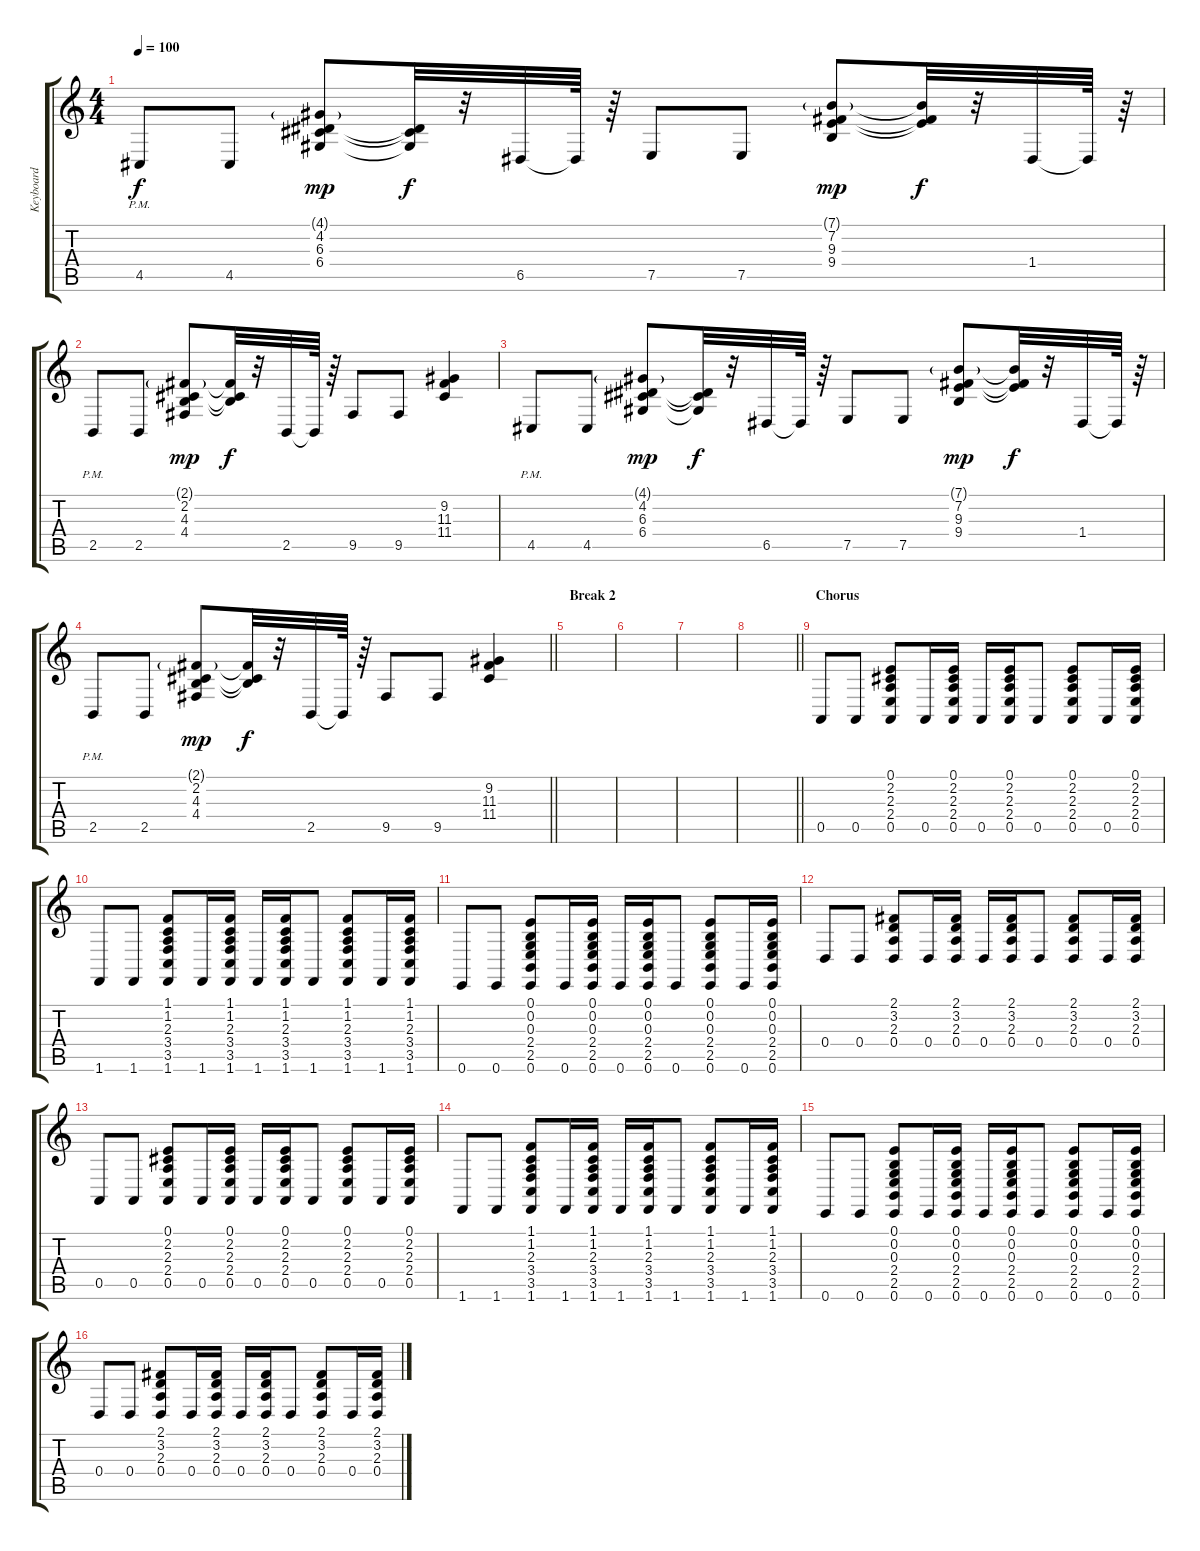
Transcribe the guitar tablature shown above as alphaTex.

\track ("Keyboard" "Keyboard") {instrument brightacousticpiano}
\staff {score tabs}
\tuning (E4 B3 G3 D3 A2 E2) {hide}
\ts (4 4)
\tempo 100
\clef g2
\ks c
4.5{pm}.8{dy f} 4.5.8 (4.1{g} 4.2 6.3 6.4).8{dy mp} (4.2{t} 6.3{t} 6.4{t}).32{dy f} r.32 6.5.32 6.5{t}.64 r.64 7.5.8 7.5.8 (7.1{g} 7.2 9.3 9.4).8{dy mp} (7.1{t} 7.2{t} 9.3{t}).32{dy f} r.32 1.4.32 1.4{t}.64 r.64 |
2.5{pm}.8 2.5.8 (2.1{g} 2.2 4.3 4.4).8{dy mp} (2.1{t} 2.2{t} 4.3{t}).32{dy f} r.32 2.5.32 2.5{t}.64 r.64 9.5.8 9.5.8 (9.2 11.3 11.4).4 |
4.5{pm}.8 4.5.8 (4.1{g} 4.2 6.3 6.4).8{dy mp} (4.2{t} 6.3{t} 6.4{t}).32{dy f} r.32 6.5.32 6.5{t}.64 r.64 7.5.8 7.5.8 (7.1{g} 7.2 9.3 9.4).8{dy mp} (7.1{t} 7.2{t} 9.3{t}).32{dy f} r.32 1.4.32 1.4{t}.64 r.64 |
\barLineRight lightlight
2.5{pm}.8 2.5.8 (2.1{g} 2.2 4.3 4.4).8{dy mp} (2.1{t} 2.2{t} 4.3{t}).32{dy f} r.32 2.5.32 2.5{t}.64 r.64 9.5.8 9.5.8 (9.2 11.3 11.4).4 |
\section ("" "Break 2")
|
|
|
\barLineRight lightlight
|
\section ("" "Chorus")
0.5.8{volume 12} 0.5.8 (0.1 2.2 2.3 2.4 0.5).8 0.5.16 (0.1 2.2 2.3 2.4 0.5).16 0.5.16 (0.1 2.2 2.3 2.4 0.5).16 0.5.8 (0.1 2.2 2.3 2.4 0.5).8 0.5.16 (0.1 2.2 2.3 2.4 0.5).16 |
1.6.8 1.6.8 (1.1 1.2 2.3 3.4 3.5 1.6).8 1.6.16 (1.1 1.2 2.3 3.4 3.5 1.6).16 1.6.16 (1.1 1.2 2.3 3.4 3.5 1.6).16 1.6.8 (1.1 1.2 2.3 3.4 3.5 1.6).8 1.6.16 (1.1 1.2 2.3 3.4 3.5 1.6).16 |
0.6.8 0.6.8 (0.1 0.2 0.3 2.4 2.5 0.6).8 0.6.16 (0.1 0.2 0.3 2.4 2.5 0.6).16 0.6.16 (0.1 0.2 0.3 2.4 2.5 0.6).16 0.6.8 (0.1 0.2 0.3 2.4 2.5 0.6).8 0.6.16 (0.1 0.2 0.3 2.4 2.5 0.6).16 |
0.4.8 0.4.8 (2.1 3.2 2.3 0.4).8 0.4.16 (2.1 3.2 2.3 0.4).16 0.4.16 (2.1 3.2 2.3 0.4).16 0.4.8 (2.1 3.2 2.3 0.4).8 0.4.16 (2.1 3.2 2.3 0.4).16 |
0.5.8 0.5.8 (0.1 2.2 2.3 2.4 0.5).8 0.5.16 (0.1 2.2 2.3 2.4 0.5).16 0.5.16 (0.1 2.2 2.3 2.4 0.5).16 0.5.8 (0.1 2.2 2.3 2.4 0.5).8 0.5.16 (0.1 2.2 2.3 2.4 0.5).16 |
1.6.8 1.6.8 (1.1 1.2 2.3 3.4 3.5 1.6).8 1.6.16 (1.1 1.2 2.3 3.4 3.5 1.6).16 1.6.16 (1.1 1.2 2.3 3.4 3.5 1.6).16 1.6.8 (1.1 1.2 2.3 3.4 3.5 1.6).8 1.6.16 (1.1 1.2 2.3 3.4 3.5 1.6).16 |
0.6.8 0.6.8 (0.1 0.2 0.3 2.4 2.5 0.6).8 0.6.16 (0.1 0.2 0.3 2.4 2.5 0.6).16 0.6.16 (0.1 0.2 0.3 2.4 2.5 0.6).16 0.6.8 (0.1 0.2 0.3 2.4 2.5 0.6).8 0.6.16 (0.1 0.2 0.3 2.4 2.5 0.6).16 |
0.4.8 0.4.8 (2.1 3.2 2.3 0.4).8 0.4.16 (2.1 3.2 2.3 0.4).16 0.4.16 (2.1 3.2 2.3 0.4).16 0.4.8 (2.1 3.2 2.3 0.4).8 0.4.16 (2.1 3.2 2.3 0.4).16
